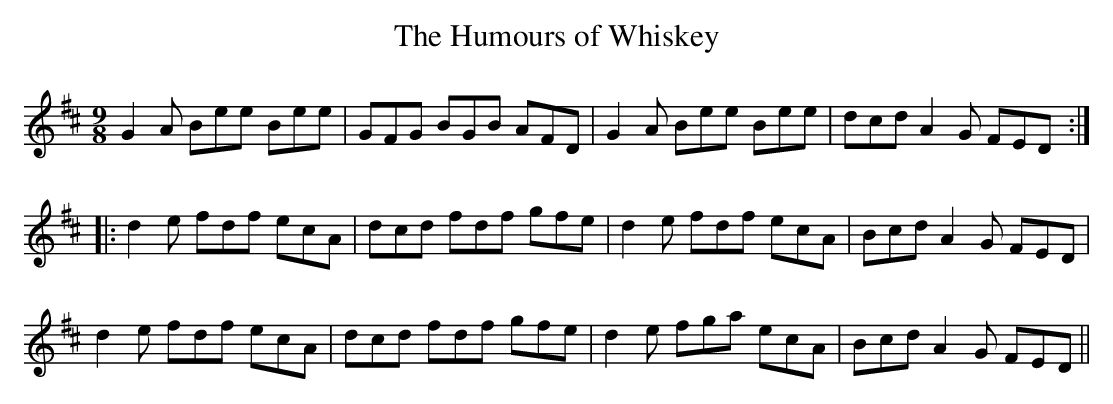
X:1
T:Humours of Whiskey, The
M:9/8
L:1/8
K:Edor
G2A Bee Bee|GFG BGB AFD|G2A Bee Bee|dcd A2G FED:|
!|:d2e fdf ecA|dcd fdf gfe|d2e fdf ecA|Bcd A2G FED|
!d2e fdf ecA|dcd fdf gfe|d2e fga ecA|Bcd A2G FED||
